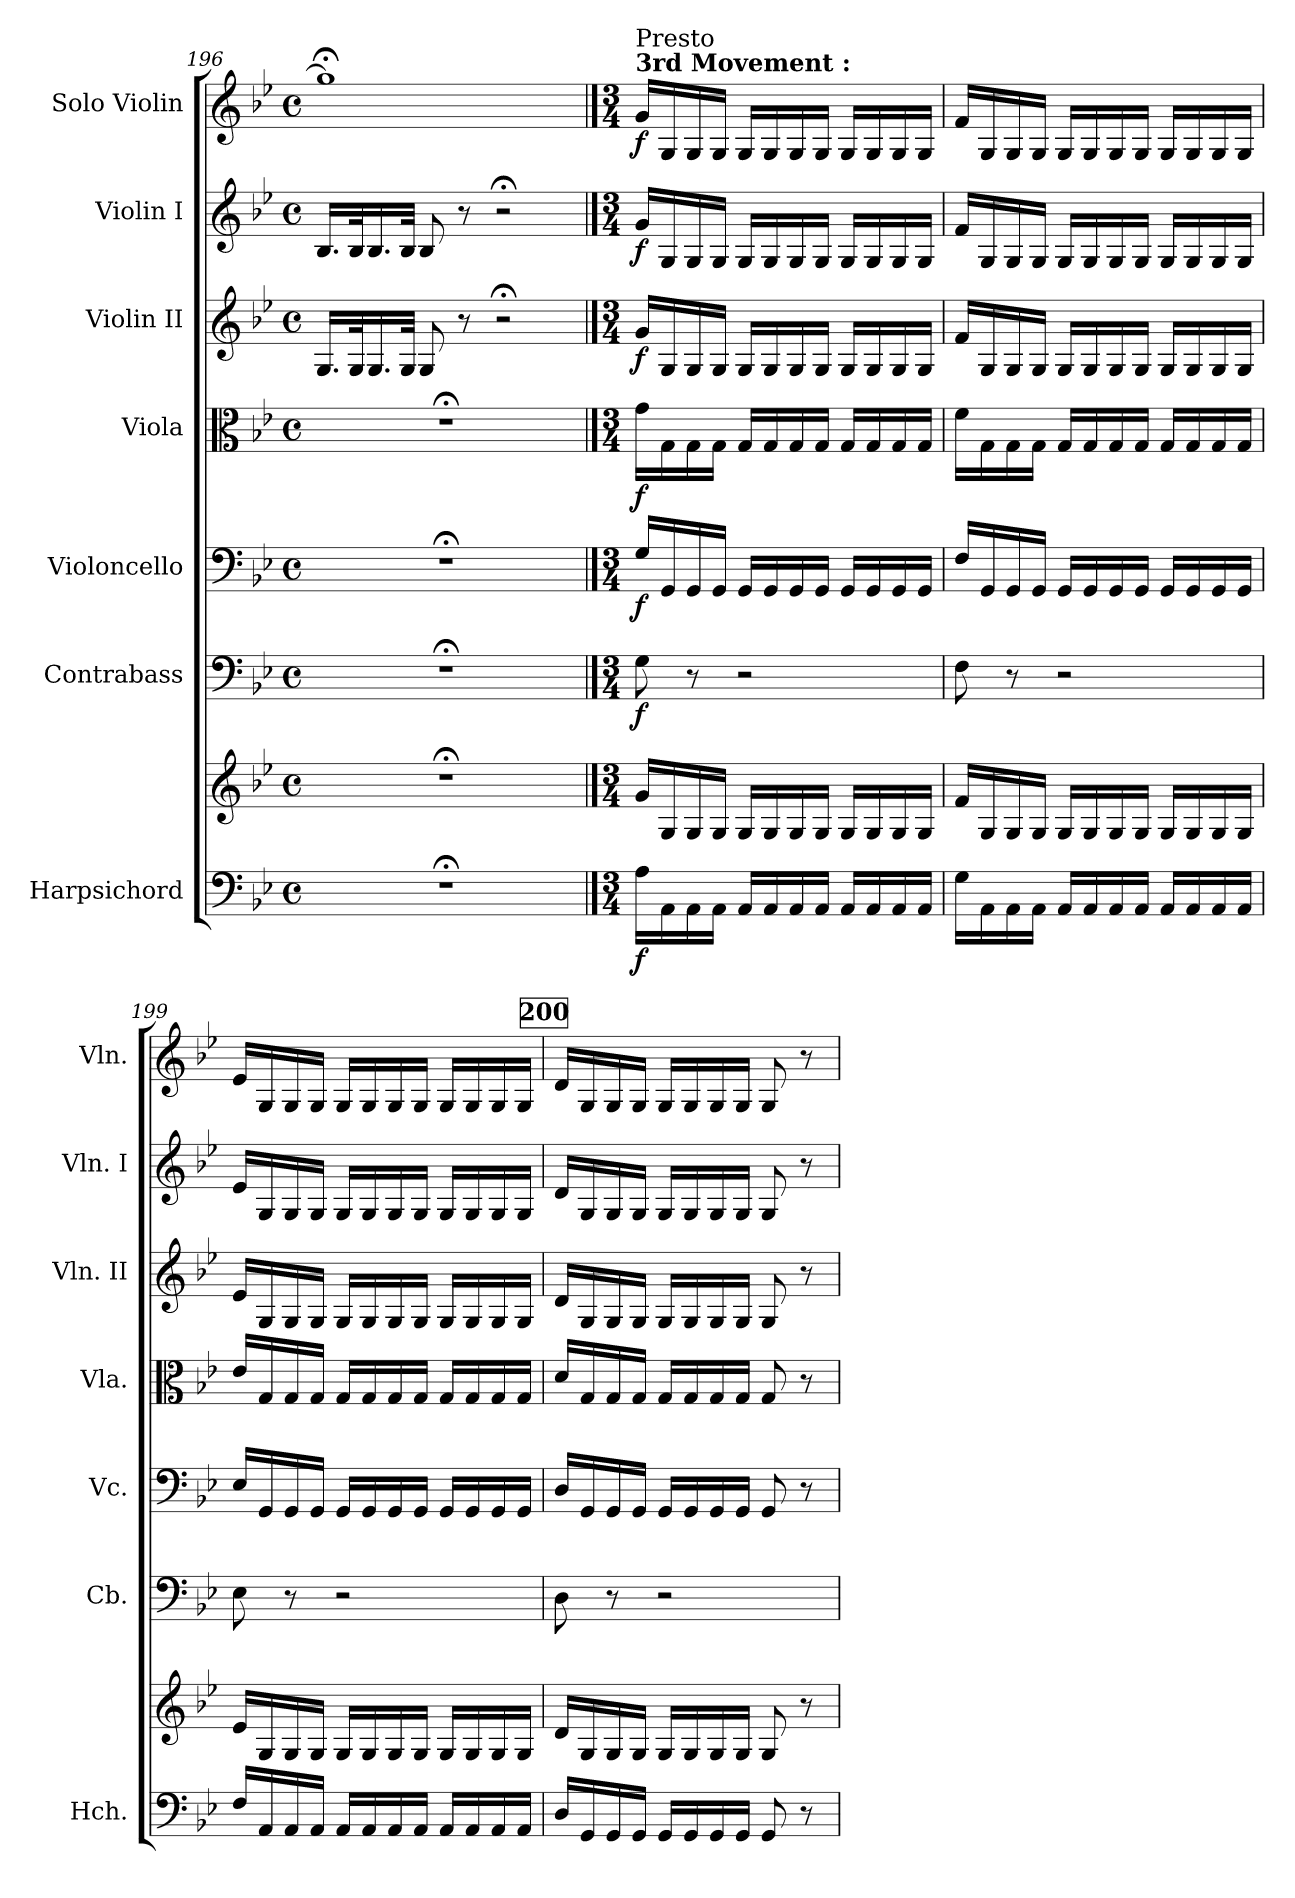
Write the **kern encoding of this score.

**kern	**kern	**dynam	**kern	**dynam	**kern	**dynam	**kern	**dynam	**kern	**dynam	**kern	**dynam	**kern	**dynam
*part7	*part7	*part7	*part6	*part6	*part5	*part5	*part4	*part4	*part3	*part3	*part2	*part2	*part1	*part1
*staff8	*staff7	*staff7/8	*staff6	*staff6	*staff5	*staff5	*staff4	*staff4	*staff3	*staff3	*staff2	*staff2	*staff1	*staff1
*I"Harpsichord	*	*	*I"Contrabass	*	*I"Violoncello	*	*I"Viola	*	*I"Violin II	*	*I"Violin I	*	*I"Solo Violin	*
*I'Hch.	*	*	*I'Cb.	*	*I'Vc.	*	*I'Vla.	*	*I'Vln. II	*	*I'Vln. I	*	*I'Vln.	*
!!LO:PB:g=z
*clefF4	*clefG2	*	*clefF4	*	*clefF4	*	*clefC3	*	*clefG2	*	*clefG2	*	*clefG2	*
*	*	*	*ITrd7c12	*	*	*	*	*	*	*	*	*	*	*
*k[b-e-]	*k[b-e-]	*	*k[b-e-]	*	*k[b-e-]	*	*k[b-e-]	*	*k[b-e-]	*	*k[b-e-]	*	*k[b-e-]	*
*M4/4	*M4/4	*	*M4/4	*	*M4/4	*	*M4/4	*	*M4/4	*	*M4/4	*	*M4/4	*
*met(c)	*met(c)	*	*met(c)	*	*met(c)	*	*met(c)	*	*met(c)	*	*met(c)	*	*met(c)	*
=196	=196	=196	=196	=196	=196	=196	=196	=196	=196	=196	=196	=196	=196	=196
1r;<	1r;<	.	1r;<	.	1r;<	.	1r;<	.	16.G/LL	.	16.B-/LL	.	1gg;<Z]	.
.	.	.	.	.	.	.	.	.	32G/K	.	32B-/K	.	.	.
.	.	.	.	.	.	.	.	.	16.G/	.	16.B-/	.	.	.
.	.	.	.	.	.	.	.	.	32G/JJk	.	32B-/JJk	.	.	.
.	.	.	.	.	.	.	.	.	8G/	.	8B-/	.	.	.
.	.	.	.	.	.	.	.	.	8r	.	8r	.	.	.
.	.	.	.	.	.	.	.	.	2r;<	.	2r;<	.	.	.
==197	==197	==197	==197	==197	==197	==197	==197	==197	==197	==197	==197	==197	==197	==197
*M3/4	*M3/4	*	*M3/4	*	*M3/4	*	*M3/4	*	*M3/4	*	*M3/4	*	*M3/4	*
!	!	!	!	!	!	!	!	!	!	!	!	!	!LO:TX:a:B:t=3rd Movement &colon;	!
!	!	!	!	!	!	!	!	!	!	!	!	!	!LO:TX:t=Presto	!
!	!	!LO:DY:b=2	!	!LO:DY:b	!	!LO:DY:b	!	!LO:DY:b	!	!LO:DY:b	!	!LO:DY:b	!	!LO:DY:b
16A\LL	16g/LL	f	8GG\	f	16G/LL	f	16g\LL	f	16g/LL	f	16g/LL	f	16g/LL	f
16AA\	16G/	.	.	.	16GG/	.	16G\	.	16G/	.	16G/	.	16G/	.
16AA\	16G/	.	8r	.	16GG/	.	16G\	.	16G/	.	16G/	.	16G/	.
16AA\JJ	16G/JJ	.	.	.	16GG/JJ	.	16G\JJ	.	16G/JJ	.	16G/JJ	.	16G/JJ	.
16AA/LL	16G/LL	.	2r	.	16GG/LL	.	16G/LL	.	16G/LL	.	16G/LL	.	16G/LL	.
16AA/	16G/	.	.	.	16GG/	.	16G/	.	16G/	.	16G/	.	16G/	.
16AA/	16G/	.	.	.	16GG/	.	16G/	.	16G/	.	16G/	.	16G/	.
16AA/JJ	16G/JJ	.	.	.	16GG/JJ	.	16G/JJ	.	16G/JJ	.	16G/JJ	.	16G/JJ	.
16AA/LL	16G/LL	.	.	.	16GG/LL	.	16G/LL	.	16G/LL	.	16G/LL	.	16G/LL	.
16AA/	16G/	.	.	.	16GG/	.	16G/	.	16G/	.	16G/	.	16G/	.
16AA/	16G/	.	.	.	16GG/	.	16G/	.	16G/	.	16G/	.	16G/	.
16AA/JJ	16G/JJ	.	.	.	16GG/JJ	.	16G/JJ	.	16G/JJ	.	16G/JJ	.	16G/JJ	.
!!LO:PB:g=z
=198	=198	=198	=198	=198	=198	=198	=198	=198	=198	=198	=198	=198	=198	=198
16G\LL	16f/LL	.	8FF\	.	16F/LL	.	16f\LL	.	16f/LL	.	16f/LL	.	16f/LL	.
16AA\	16G/	.	.	.	16GG/	.	16G\	.	16G/	.	16G/	.	16G/	.
16AA\	16G/	.	8r	.	16GG/	.	16G\	.	16G/	.	16G/	.	16G/	.
16AA\JJ	16G/JJ	.	.	.	16GG/JJ	.	16G\JJ	.	16G/JJ	.	16G/JJ	.	16G/JJ	.
16AA/LL	16G/LL	.	2r	.	16GG/LL	.	16G/LL	.	16G/LL	.	16G/LL	.	16G/LL	.
16AA/	16G/	.	.	.	16GG/	.	16G/	.	16G/	.	16G/	.	16G/	.
16AA/	16G/	.	.	.	16GG/	.	16G/	.	16G/	.	16G/	.	16G/	.
16AA/JJ	16G/JJ	.	.	.	16GG/JJ	.	16G/JJ	.	16G/JJ	.	16G/JJ	.	16G/JJ	.
16AA/LL	16G/LL	.	.	.	16GG/LL	.	16G/LL	.	16G/LL	.	16G/LL	.	16G/LL	.
16AA/	16G/	.	.	.	16GG/	.	16G/	.	16G/	.	16G/	.	16G/	.
16AA/	16G/	.	.	.	16GG/	.	16G/	.	16G/	.	16G/	.	16G/	.
16AA/JJ	16G/JJ	.	.	.	16GG/JJ	.	16G/JJ	.	16G/JJ	.	16G/JJ	.	16G/JJ	.
=199	=199	=199	=199	=199	=199	=199	=199	=199	=199	=199	=199	=199	=199	=199
16F/LL	16e-/LL	.	8EE-\	.	16E-/LL	.	16e-/LL	.	16e-/LL	.	16e-/LL	.	16e-/LL	.
16AA/	16G/	.	.	.	16GG/	.	16G/	.	16G/	.	16G/	.	16G/	.
16AA/	16G/	.	8r	.	16GG/	.	16G/	.	16G/	.	16G/	.	16G/	.
16AA/JJ	16G/JJ	.	.	.	16GG/JJ	.	16G/JJ	.	16G/JJ	.	16G/JJ	.	16G/JJ	.
16AA/LL	16G/LL	.	2r	.	16GG/LL	.	16G/LL	.	16G/LL	.	16G/LL	.	16G/LL	.
16AA/	16G/	.	.	.	16GG/	.	16G/	.	16G/	.	16G/	.	16G/	.
16AA/	16G/	.	.	.	16GG/	.	16G/	.	16G/	.	16G/	.	16G/	.
16AA/JJ	16G/JJ	.	.	.	16GG/JJ	.	16G/JJ	.	16G/JJ	.	16G/JJ	.	16G/JJ	.
16AA/LL	16G/LL	.	.	.	16GG/LL	.	16G/LL	.	16G/LL	.	16G/LL	.	16G/LL	.
16AA/	16G/	.	.	.	16GG/	.	16G/	.	16G/	.	16G/	.	16G/	.
16AA/	16G/	.	.	.	16GG/	.	16G/	.	16G/	.	16G/	.	16G/	.
16AA/JJ	16G/JJ	.	.	.	16GG/JJ	.	16G/JJ	.	16G/JJ	.	16G/JJ	.	16G/JJ	.
!!LO:PB:g=z
!!LO:REH:place=s1:a:B:fs=14:t=200
=200	=200	=200	=200	=200	=200	=200	=200	=200	=200	=200	=200	=200	=200	=200
16D/LL	16d/LL	.	8DD\	.	16D/LL	.	16d/LL	.	16d/LL	.	16d/LL	.	16d/LL	.
16GG/	16G/	.	.	.	16GG/	.	16G/	.	16G/	.	16G/	.	16G/	.
16GG/	16G/	.	8r	.	16GG/	.	16G/	.	16G/	.	16G/	.	16G/	.
16GG/JJ	16G/JJ	.	.	.	16GG/JJ	.	16G/JJ	.	16G/JJ	.	16G/JJ	.	16G/JJ	.
16GG/LL	16G/LL	.	2r	.	16GG/LL	.	16G/LL	.	16G/LL	.	16G/LL	.	16G/LL	.
16GG/	16G/	.	.	.	16GG/	.	16G/	.	16G/	.	16G/	.	16G/	.
16GG/	16G/	.	.	.	16GG/	.	16G/	.	16G/	.	16G/	.	16G/	.
16GG/JJ	16G/JJ	.	.	.	16GG/JJ	.	16G/JJ	.	16G/JJ	.	16G/JJ	.	16G/JJ	.
8GG/	8G/	.	.	.	8GG/	.	8G/	.	8G/	.	8G/	.	8G/	.
8r	8r	.	.	.	8r	.	8r	.	8r	.	8r	.	8r	.
=	=	=	=	=	=	=	=	=	=	=	=	=	=	=
*-	*-	*-	*-	*-	*-	*-	*-	*-	*-	*-	*-	*-	*-	*-
